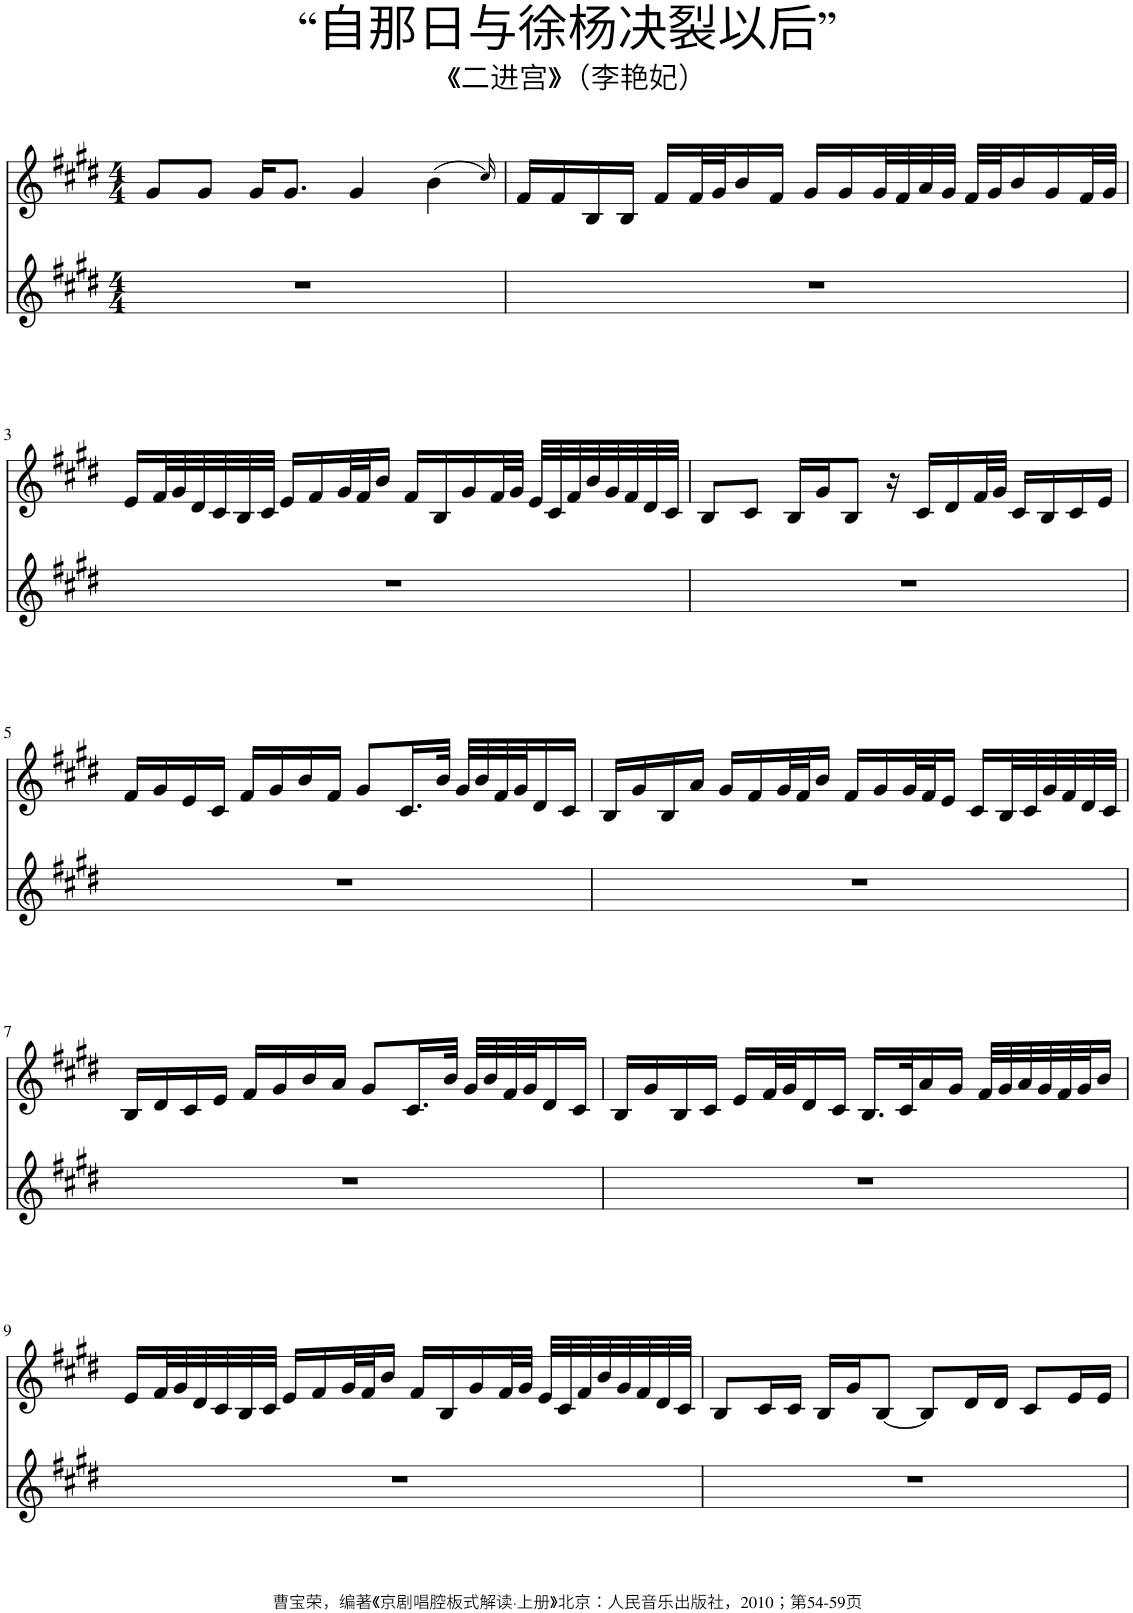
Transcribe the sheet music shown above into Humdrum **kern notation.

**kern	**kern
*part2	*part1
*staff2	*staff1
*I"Piano	*I"Piano
*I'Pno	*I'Pno
*clefG2	*clefG2
*k[f#c#g#d#]	*k[f#c#g#d#]
*M4/4	*M4/4
=1	=1
1r	8g#/L
.	8g#/J
.	16g#/KL
.	8.g#/J
.	4g#/
.	(4b\
.	16qcc#/)
=2	=2
1r	16f#/LL
.	16f#/
.	16B/
.	16B/JJ
.	16f#/LL
.	32f#/L
.	32g#/J
.	16b/
.	16f#/JJ
.	16g#/LL
.	16g#/
.	32g#/L
.	32f#/
.	32a/
.	32g#/JJJ
.	32f#/LLL
.	32g#/J
.	16b/
.	16g#/
.	32f#/L
.	32g#/JJJ
!!LO:LB:g=z
=3	=3
1r	16e/LL
.	32f#/L
.	32g#/
.	32d#/
.	32c#/
.	32B/
.	32c#/JJJ
.	16e/LL
.	16f#/
.	32g#/L
.	32f#/J
.	16b/JJ
.	16f#/LL
.	16B/
.	16g#/
.	32f#/L
.	32g#/JJJ
.	32e/LLL
.	32c#/
.	32f#/
.	32b/
.	32g#/
.	32f#/
.	32d#/
.	32c#/JJJ
=4	=4
1r	8B/L
.	8c#/J
.	16B/LL
.	16g#/J
.	8B/J
.	16r
.	16c#/LL
.	16d#/
.	32f#/L
.	32g#/JJJ
.	16c#/LL
.	16B/
.	16c#/
.	16e/JJ
!!LO:LB:g=z
=5	=5
1r	16f#/LL
.	16g#/
.	16e/
.	16c#/JJ
.	16f#/LL
.	16g#/
.	16b/
.	16f#/JJ
.	8g#/L
.	16.c#/L
.	32b/JJk
.	32g#/LLL
.	32b/
.	32f#/
.	32g#/J
.	16d#/
.	16c#/JJ
=6	=6
1r	16B/LL
.	16g#/
.	16B/
.	16a/JJ
.	16g#/LL
.	16f#/
.	32g#/L
.	32f#/J
.	16b/JJ
.	16f#/LL
.	16g#/
.	32g#/L
.	32f#/J
.	16e/JJ
.	16c#/LL
.	32B/L
.	32c#/
.	32g#/
.	32f#/
.	32d#/
.	32c#/JJJ
!!LO:LB:g=z
=7	=7
1r	16B/LL
.	16d#/
.	16c#/
.	16e/JJ
.	16f#/LL
.	16g#/
.	16b/
.	16a/JJ
.	8g#/L
.	16.c#/L
.	32b/JJk
.	32g#/LLL
.	32b/
.	32f#/
.	32g#/J
.	16d#/
.	16c#/JJ
=8	=8
1r	16B/LL
.	16g#/
.	16B/
.	16c#/JJ
.	16e/LL
.	32f#/L
.	32g#/J
.	16d#/
.	16c#/JJ
.	16.B/LL
.	32c#/K
.	16a/
.	16g#/JJ
.	32f#/LLL
.	32g#/
.	32a/
.	32g#/
.	32f#/
.	32g#/J
.	16b/JJ
!!LO:LB:g=z
=9	=9
1r	16e/LL
.	32f#/L
.	32g#/
.	32d#/
.	32c#/
.	32B/
.	32c#/JJJ
.	16e/LL
.	16f#/
.	32g#/L
.	32f#/J
.	16b/JJ
.	16f#/LL
.	16B/
.	16g#/
.	32f#/L
.	32g#/JJJ
.	32e/LLL
.	32c#/
.	32f#/
.	32b/
.	32g#/
.	32f#/
.	32d#/
.	32c#/JJJ
=10	=10
1r	8B/L
.	16c#/L
.	16c#/JJ
.	16B/LL
.	16g#/J
.	[8B/J
.	8B/L]
.	16d#/L
.	16d#/JJ
.	8c#/L
.	16e/L
.	16e/JJ
=	=
*-	*-
